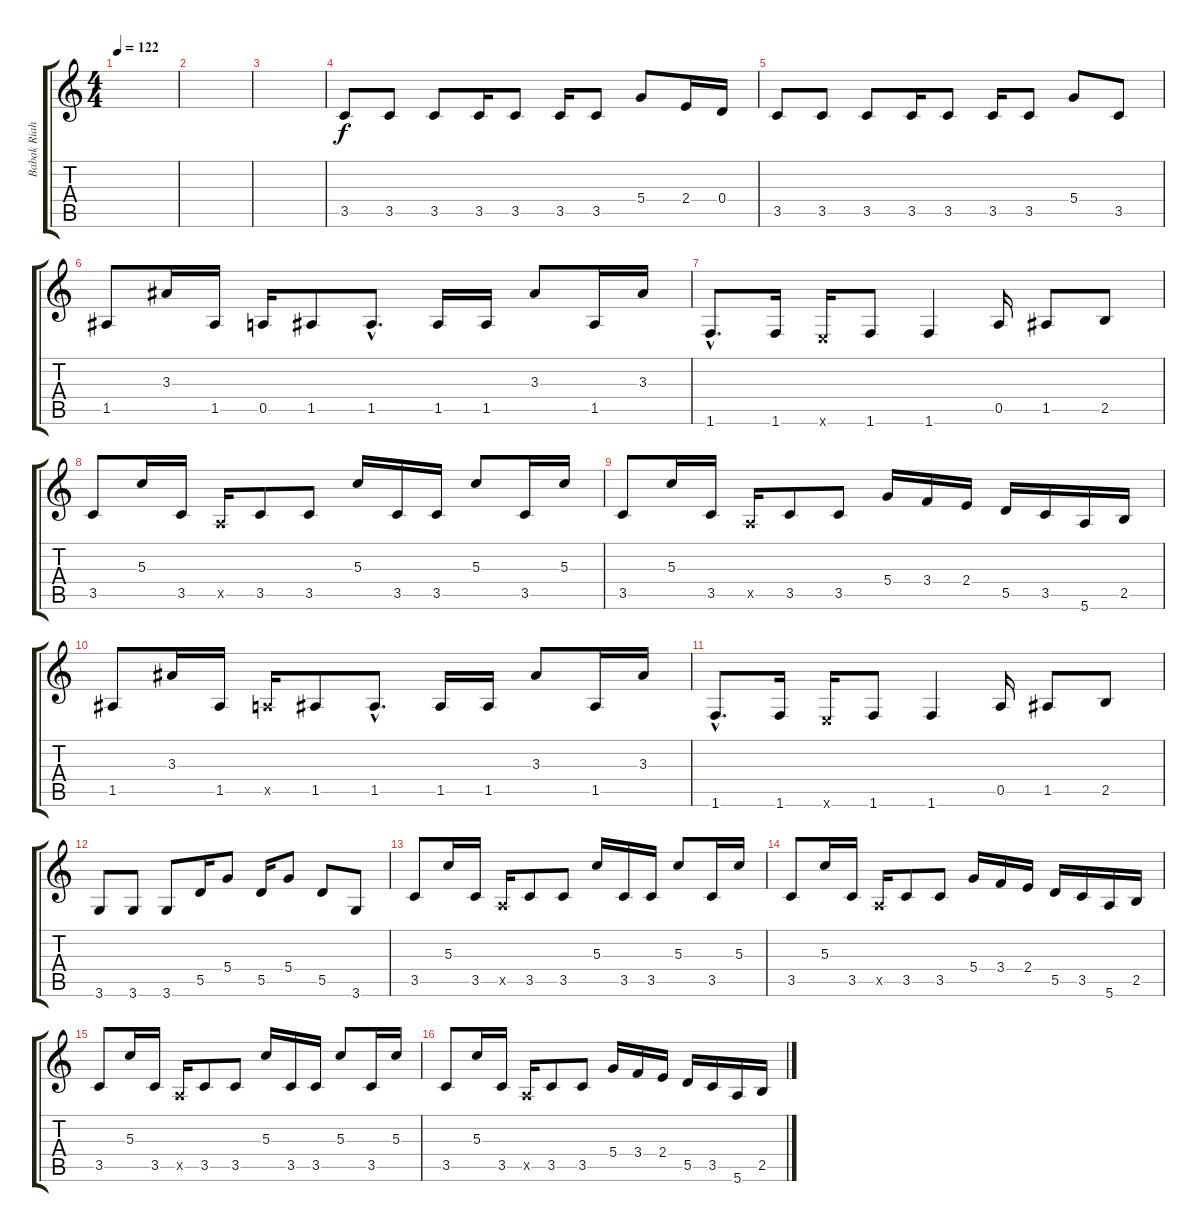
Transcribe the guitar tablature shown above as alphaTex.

\track ("Babak Riahypour" "Babak Riah") {instrument electricbassfinger}
\staff {score tabs}
\tuning (E4 B3 G3 D3 A2 E2) {hide}
\ts (4 4)
\tempo 122
\clef g2
\ks c
|
|
|
3.5.8 3.5.8 3.5.8 3.5.16 3.5.8 3.5.16 3.5.8 5.4.8 2.4.16 0.4.16 |
3.5.8 3.5.8 3.5.8 3.5.16 3.5.8 3.5.16 3.5.8 5.4.8 3.5.8 |
1.5.8 3.3.16 1.5.16 0.5.16 1.5.8 1.5{hac}.8{d} 1.5.16 1.5.16 3.3.8 1.5.16 3.3.16 |
1.6{hac}.8{d} 1.6.16 0.6{x}.16 1.6.8 1.6.4 0.5.16 1.5.8 2.5.8 |
3.5.8 5.3.16 3.5.16 0.5{x}.16 3.5.8 3.5.8 5.3.16 3.5.16 3.5.16 5.3.8 3.5.16 5.3.16 |
3.5.8 5.3.16 3.5.16 0.5{x}.16 3.5.8 3.5.8 5.4.16 3.4.16 2.4.16 5.5.16 3.5.16 5.6.16 2.5.16 |
1.5.8 3.3.16 1.5.16 0.5{x}.16 1.5.8 1.5{hac}.8{d} 1.5.16 1.5.16 3.3.8 1.5.16 3.3.16 |
1.6{hac}.8{d} 1.6.16 0.6{x}.16 1.6.8 1.6.4 0.5.16 1.5.8 2.5.8 |
3.6.8 3.6.8 3.6.8 5.5.16 5.4.8 5.5.16 5.4.8 5.5.8 3.6.8 |
3.5.8 5.3.16 3.5.16 0.5{x}.16 3.5.8 3.5.8 5.3.16 3.5.16 3.5.16 5.3.8 3.5.16 5.3.16 |
3.5.8 5.3.16 3.5.16 0.5{x}.16 3.5.8 3.5.8 5.4.16 3.4.16 2.4.16 5.5.16 3.5.16 5.6.16 2.5.16 |
3.5.8 5.3.16 3.5.16 0.5{x}.16 3.5.8 3.5.8 5.3.16 3.5.16 3.5.16 5.3.8 3.5.16 5.3.16 |
3.5.8 5.3.16 3.5.16 0.5{x}.16 3.5.8 3.5.8 5.4.16 3.4.16 2.4.16 5.5.16 3.5.16 5.6.16 2.5.16
